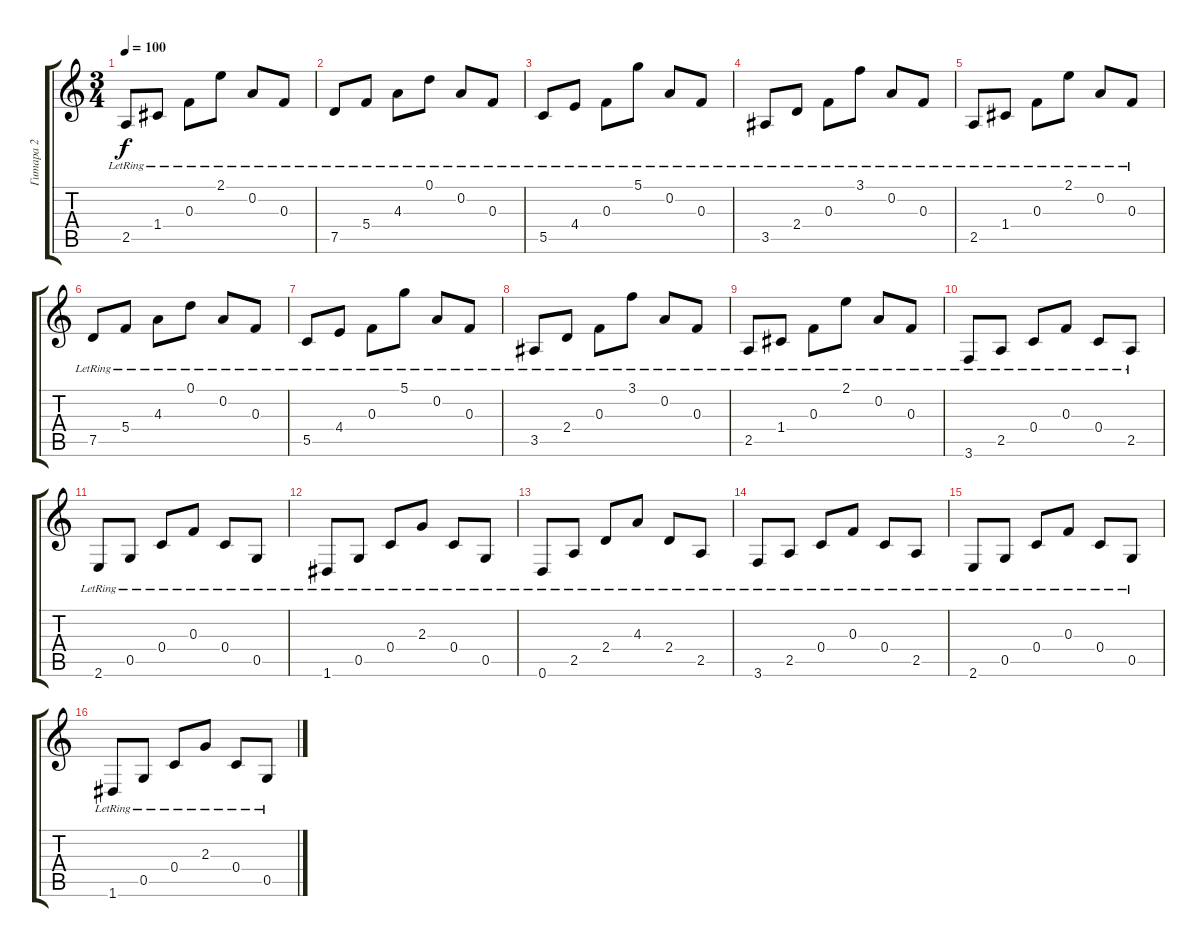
\track ("Гитара 2" "Гитара 2") {instrument electricguitarclean}
\staff {score tabs}
\tuning (D4 A3 F3 C3 G2 D2) {hide}
\ts (3 4)
\tempo 100
\clef g2
\ks c
2.5{lr}.8{dy f} 1.4{lr}.8 0.3{lr}.8 2.1{lr}.8 0.2{lr}.8 0.3{lr}.8 |
7.5{lr}.8 5.4{lr}.8 4.3{lr}.8 0.1{lr}.8 0.2{lr}.8 0.3{lr}.8 |
5.5{lr}.8 4.4{lr}.8 0.3{lr}.8 5.1{lr}.8 0.2{lr}.8 0.3{lr}.8 |
3.5{lr}.8 2.4{lr}.8 0.3{lr}.8 3.1{lr}.8 0.2{lr}.8 0.3{lr}.8 |
2.5{lr}.8 1.4{lr}.8 0.3{lr}.8 2.1{lr}.8 0.2{lr}.8 0.3{lr}.8 |
7.5{lr}.8 5.4{lr}.8 4.3{lr}.8 0.1{lr}.8 0.2{lr}.8 0.3{lr}.8 |
5.5{lr}.8 4.4{lr}.8 0.3{lr}.8 5.1{lr}.8 0.2{lr}.8 0.3{lr}.8 |
3.5{lr}.8 2.4{lr}.8 0.3{lr}.8 3.1{lr}.8 0.2{lr}.8 0.3{lr}.8 |
2.5{lr}.8 1.4{lr}.8 0.3{lr}.8 2.1{lr}.8 0.2{lr}.8 0.3{lr}.8 |
3.6{lr}.8 2.5{lr}.8 0.4{lr}.8 0.3{lr}.8 0.4{lr}.8 2.5{lr}.8 |
2.6{lr}.8 0.5{lr}.8 0.4{lr}.8 0.3{lr}.8 0.4{lr}.8 0.5{lr}.8 |
1.6{lr}.8 0.5{lr}.8 0.4{lr}.8 2.3{lr}.8 0.4{lr}.8 0.5{lr}.8 |
0.6{lr}.8 2.5{lr}.8 2.4{lr}.8 4.3{lr}.8 2.4{lr}.8 2.5{lr}.8 |
3.6{lr}.8 2.5{lr}.8 0.4{lr}.8 0.3{lr}.8 0.4{lr}.8 2.5{lr}.8 |
2.6{lr}.8 0.5{lr}.8 0.4{lr}.8 0.3{lr}.8 0.4{lr}.8 0.5{lr}.8 |
1.6{lr}.8 0.5{lr}.8 0.4{lr}.8 2.3{lr}.8 0.4{lr}.8 0.5{lr}.8
